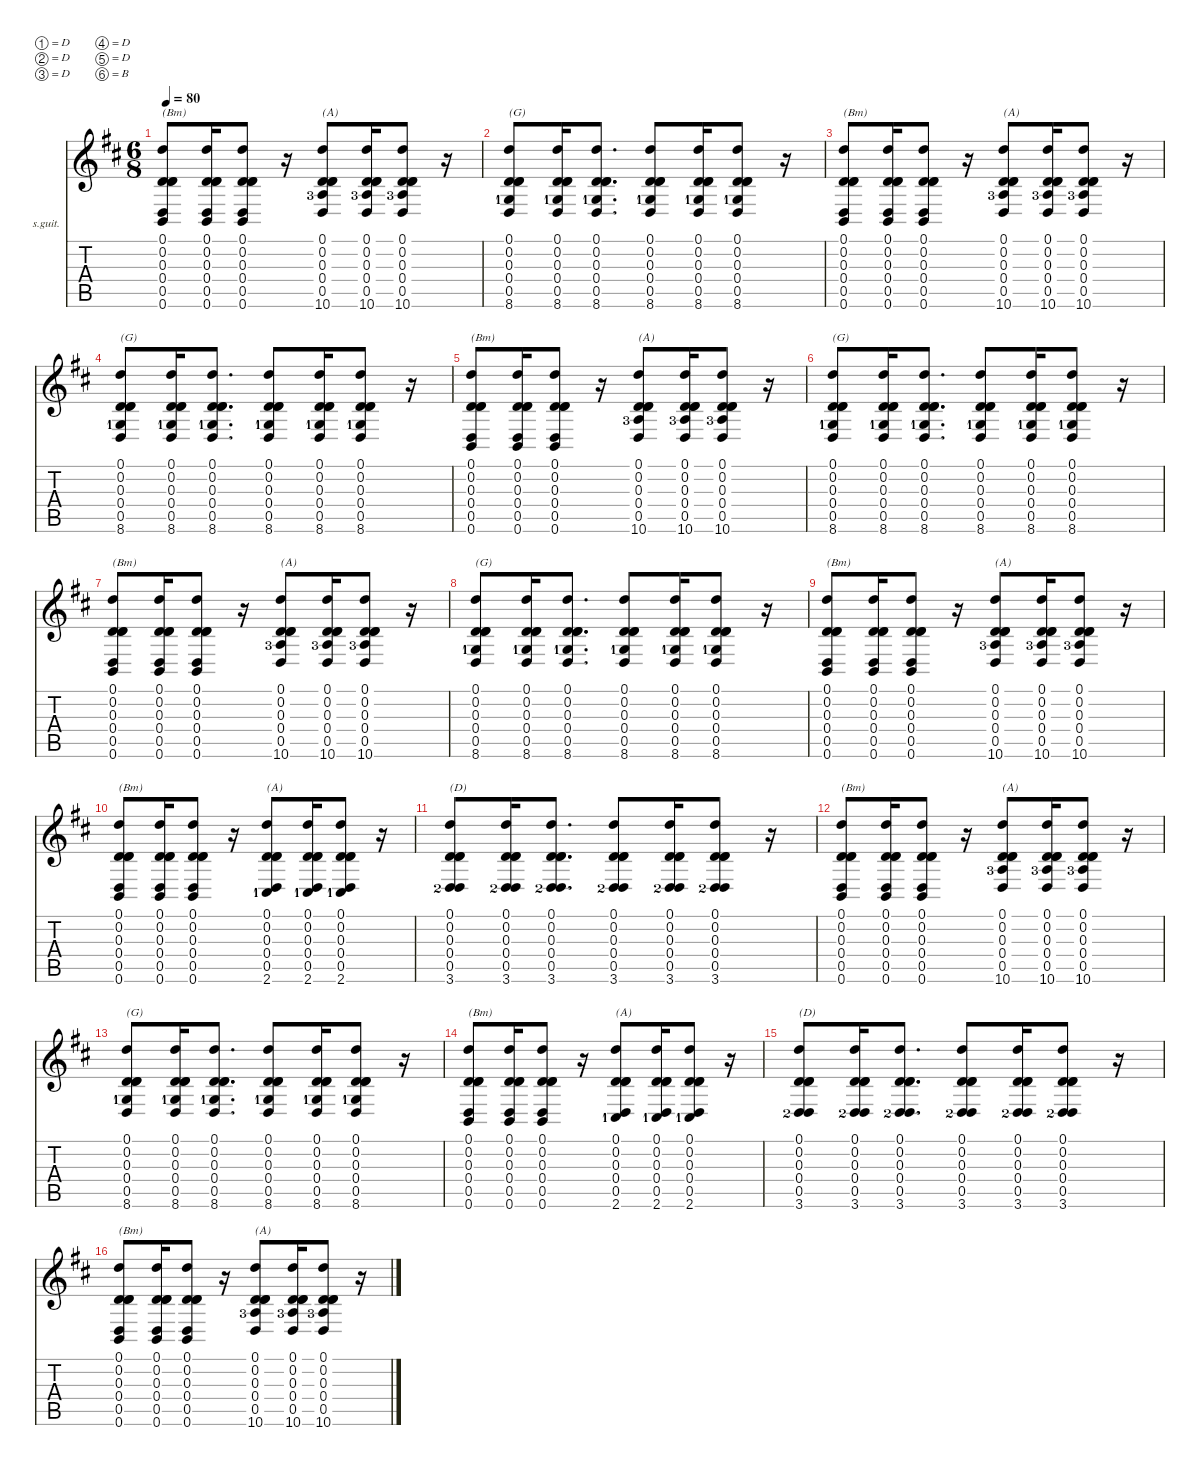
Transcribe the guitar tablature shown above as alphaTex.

\defaultSystemsLayout 4
\hideDynamics
\bracketExtendMode nobrackets
\firstSystemTrackNameOrientation horizontal
\otherSystemsTrackNameOrientation horizontal
\track ("full rhythm (alt tuning) 07" "s.guit.") {instrument acousticguitarsteel}
\staff {score tabs}
\tuning (D4 D3 D3 D3 D2 B1)
\ts (6 8)
\tempo 80
\clef g2
\ks bminor
(0.5{acc forcenatural} 0.4{acc forcenatural} 0.3{acc forcenatural} 0.2{acc forcenatural} 0.1{acc forcenatural} 0.6{acc forcenatural}).8{txt "(Bm)" dy mf beam Up} (0.5{acc forcenatural} 0.4{acc forcenatural} 0.3{acc forcenatural} 0.2{acc forcenatural} 0.1{acc forcenatural} 0.6{acc forcenatural}).16{beam Up} (0.5{acc forcenatural} 0.4{acc forcenatural} 0.3{acc forcenatural} 0.2{acc forcenatural} 0.1{acc forcenatural} 0.6{acc forcenatural}).8{beam Up} r.16{beam Up} (0.5{acc forcenatural} 0.4{acc forcenatural} 0.3{acc forcenatural} 0.2{acc forcenatural} 0.1{acc forcenatural} 10.6{lf 4 acc forcenatural}).8{txt "(A)" beam Up} (0.5{acc forcenatural} 0.4{acc forcenatural} 0.3{acc forcenatural} 0.2{acc forcenatural} 0.1{acc forcenatural} 10.6{lf 4 acc forcenatural}).16{beam Up} (0.5{acc forcenatural} 0.4{acc forcenatural} 0.3{acc forcenatural} 0.2{acc forcenatural} 0.1{acc forcenatural} 10.6{lf 4 acc forcenatural}).8{beam Up} r.16{beam Up} |
(8.6{lf 2 acc forcenatural} 0.5{acc forcenatural} 0.4{acc forcenatural} 0.3{acc forcenatural} 0.2{acc forcenatural} 0.1{acc forcenatural}).8{txt "(G)" beam Up} (8.6{lf 2 acc forcenatural} 0.5{acc forcenatural} 0.4{acc forcenatural} 0.3{acc forcenatural} 0.2{acc forcenatural} 0.1{acc forcenatural}).16{beam Up} (8.6{lf 2 acc forcenatural} 0.5{acc forcenatural} 0.4{acc forcenatural} 0.3{acc forcenatural} 0.2{acc forcenatural} 0.1{acc forcenatural}).8{d beam Up} (8.6{lf 2 acc forcenatural} 0.5{acc forcenatural} 0.4{acc forcenatural} 0.3{acc forcenatural} 0.2{acc forcenatural} 0.1{acc forcenatural}).8{beam Up} (8.6{lf 2 acc forcenatural} 0.5{acc forcenatural} 0.4{acc forcenatural} 0.3{acc forcenatural} 0.2{acc forcenatural} 0.1{acc forcenatural}).16{beam Up} (8.6{lf 2 acc forcenatural} 0.5{acc forcenatural} 0.4{acc forcenatural} 0.3{acc forcenatural} 0.2{acc forcenatural} 0.1{acc forcenatural}).8{beam Up} r.16{beam Up} |
(0.5{acc forcenatural} 0.4{acc forcenatural} 0.3{acc forcenatural} 0.2{acc forcenatural} 0.1{acc forcenatural} 0.6{acc forcenatural}).8{txt "(Bm)" beam Up} (0.5{acc forcenatural} 0.4{acc forcenatural} 0.3{acc forcenatural} 0.2{acc forcenatural} 0.1{acc forcenatural} 0.6{acc forcenatural}).16{beam Up} (0.5{acc forcenatural} 0.4{acc forcenatural} 0.3{acc forcenatural} 0.2{acc forcenatural} 0.1{acc forcenatural} 0.6{acc forcenatural}).8{beam Up} r.16{beam Up} (0.5{acc forcenatural} 0.4{acc forcenatural} 0.3{acc forcenatural} 0.2{acc forcenatural} 0.1{acc forcenatural} 10.6{lf 4 acc forcenatural}).8{txt "(A)" beam Up} (0.5{acc forcenatural} 0.4{acc forcenatural} 0.3{acc forcenatural} 0.2{acc forcenatural} 0.1{acc forcenatural} 10.6{lf 4 acc forcenatural}).16{beam Up} (0.5{acc forcenatural} 0.4{acc forcenatural} 0.3{acc forcenatural} 0.2{acc forcenatural} 0.1{acc forcenatural} 10.6{lf 4 acc forcenatural}).8{beam Up} r.16{beam Up} |
(8.6{lf 2 acc forcenatural} 0.5{acc forcenatural} 0.4{acc forcenatural} 0.3{acc forcenatural} 0.2{acc forcenatural} 0.1{acc forcenatural}).8{txt "(G)" beam Up} (8.6{lf 2 acc forcenatural} 0.5{acc forcenatural} 0.4{acc forcenatural} 0.3{acc forcenatural} 0.2{acc forcenatural} 0.1{acc forcenatural}).16{beam Up} (8.6{lf 2 acc forcenatural} 0.5{acc forcenatural} 0.4{acc forcenatural} 0.3{acc forcenatural} 0.2{acc forcenatural} 0.1{acc forcenatural}).8{d beam Up} (8.6{lf 2 acc forcenatural} 0.5{acc forcenatural} 0.4{acc forcenatural} 0.3{acc forcenatural} 0.2{acc forcenatural} 0.1{acc forcenatural}).8{beam Up} (8.6{lf 2 acc forcenatural} 0.5{acc forcenatural} 0.4{acc forcenatural} 0.3{acc forcenatural} 0.2{acc forcenatural} 0.1{acc forcenatural}).16{beam Up} (8.6{lf 2 acc forcenatural} 0.5{acc forcenatural} 0.4{acc forcenatural} 0.3{acc forcenatural} 0.2{acc forcenatural} 0.1{acc forcenatural}).8{beam Up} r.16{beam Up} |
(0.5{acc forcenatural} 0.4{acc forcenatural} 0.3{acc forcenatural} 0.2{acc forcenatural} 0.1{acc forcenatural} 0.6{acc forcenatural}).8{txt "(Bm)" beam Up} (0.5{acc forcenatural} 0.4{acc forcenatural} 0.3{acc forcenatural} 0.2{acc forcenatural} 0.1{acc forcenatural} 0.6{acc forcenatural}).16{beam Up} (0.5{acc forcenatural} 0.4{acc forcenatural} 0.3{acc forcenatural} 0.2{acc forcenatural} 0.1{acc forcenatural} 0.6{acc forcenatural}).8{beam Up} r.16{beam Up} (0.5{acc forcenatural} 0.4{acc forcenatural} 0.3{acc forcenatural} 0.2{acc forcenatural} 0.1{acc forcenatural} 10.6{lf 4 acc forcenatural}).8{txt "(A)" beam Up} (0.5{acc forcenatural} 0.4{acc forcenatural} 0.3{acc forcenatural} 0.2{acc forcenatural} 0.1{acc forcenatural} 10.6{lf 4 acc forcenatural}).16{beam Up} (0.5{acc forcenatural} 0.4{acc forcenatural} 0.3{acc forcenatural} 0.2{acc forcenatural} 0.1{acc forcenatural} 10.6{lf 4 acc forcenatural}).8{beam Up} r.16{beam Up} |
(8.6{lf 2 acc forcenatural} 0.5{acc forcenatural} 0.4{acc forcenatural} 0.3{acc forcenatural} 0.2{acc forcenatural} 0.1{acc forcenatural}).8{txt "(G)" beam Up} (8.6{lf 2 acc forcenatural} 0.5{acc forcenatural} 0.4{acc forcenatural} 0.3{acc forcenatural} 0.2{acc forcenatural} 0.1{acc forcenatural}).16{beam Up} (8.6{lf 2 acc forcenatural} 0.5{acc forcenatural} 0.4{acc forcenatural} 0.3{acc forcenatural} 0.2{acc forcenatural} 0.1{acc forcenatural}).8{d beam Up} (8.6{lf 2 acc forcenatural} 0.5{acc forcenatural} 0.4{acc forcenatural} 0.3{acc forcenatural} 0.2{acc forcenatural} 0.1{acc forcenatural}).8{beam Up} (8.6{lf 2 acc forcenatural} 0.5{acc forcenatural} 0.4{acc forcenatural} 0.3{acc forcenatural} 0.2{acc forcenatural} 0.1{acc forcenatural}).16{beam Up} (8.6{lf 2 acc forcenatural} 0.5{acc forcenatural} 0.4{acc forcenatural} 0.3{acc forcenatural} 0.2{acc forcenatural} 0.1{acc forcenatural}).8{beam Up} r.16{beam Up} |
(0.5{acc forcenatural} 0.4{acc forcenatural} 0.3{acc forcenatural} 0.2{acc forcenatural} 0.1{acc forcenatural} 0.6{acc forcenatural}).8{txt "(Bm)" beam Up} (0.5{acc forcenatural} 0.4{acc forcenatural} 0.3{acc forcenatural} 0.2{acc forcenatural} 0.1{acc forcenatural} 0.6{acc forcenatural}).16{beam Up} (0.5{acc forcenatural} 0.4{acc forcenatural} 0.3{acc forcenatural} 0.2{acc forcenatural} 0.1{acc forcenatural} 0.6{acc forcenatural}).8{beam Up} r.16{beam Up} (0.5{acc forcenatural} 0.4{acc forcenatural} 0.3{acc forcenatural} 0.2{acc forcenatural} 0.1{acc forcenatural} 10.6{lf 4 acc forcenatural}).8{txt "(A)" beam Up} (0.5{acc forcenatural} 0.4{acc forcenatural} 0.3{acc forcenatural} 0.2{acc forcenatural} 0.1{acc forcenatural} 10.6{lf 4 acc forcenatural}).16{beam Up} (0.5{acc forcenatural} 0.4{acc forcenatural} 0.3{acc forcenatural} 0.2{acc forcenatural} 0.1{acc forcenatural} 10.6{lf 4 acc forcenatural}).8{beam Up} r.16{beam Up} |
(8.6{lf 2 acc forcenatural} 0.5{acc forcenatural} 0.4{acc forcenatural} 0.3{acc forcenatural} 0.2{acc forcenatural} 0.1{acc forcenatural}).8{txt "(G)" beam Up} (8.6{lf 2 acc forcenatural} 0.5{acc forcenatural} 0.4{acc forcenatural} 0.3{acc forcenatural} 0.2{acc forcenatural} 0.1{acc forcenatural}).16{beam Up} (8.6{lf 2 acc forcenatural} 0.5{acc forcenatural} 0.4{acc forcenatural} 0.3{acc forcenatural} 0.2{acc forcenatural} 0.1{acc forcenatural}).8{d beam Up} (8.6{lf 2 acc forcenatural} 0.5{acc forcenatural} 0.4{acc forcenatural} 0.3{acc forcenatural} 0.2{acc forcenatural} 0.1{acc forcenatural}).8{beam Up} (8.6{lf 2 acc forcenatural} 0.5{acc forcenatural} 0.4{acc forcenatural} 0.3{acc forcenatural} 0.2{acc forcenatural} 0.1{acc forcenatural}).16{beam Up} (8.6{lf 2 acc forcenatural} 0.5{acc forcenatural} 0.4{acc forcenatural} 0.3{acc forcenatural} 0.2{acc forcenatural} 0.1{acc forcenatural}).8{beam Up} r.16{beam Up} |
(0.5{acc forcenatural} 0.4{acc forcenatural} 0.3{acc forcenatural} 0.2{acc forcenatural} 0.1{acc forcenatural} 0.6{acc forcenatural}).8{txt "(Bm)" beam Up} (0.5{acc forcenatural} 0.4{acc forcenatural} 0.3{acc forcenatural} 0.2{acc forcenatural} 0.1{acc forcenatural} 0.6{acc forcenatural}).16{beam Up} (0.5{acc forcenatural} 0.4{acc forcenatural} 0.3{acc forcenatural} 0.2{acc forcenatural} 0.1{acc forcenatural} 0.6{acc forcenatural}).8{beam Up} r.16{beam Up} (0.5{acc forcenatural} 0.4{acc forcenatural} 0.3{acc forcenatural} 0.2{acc forcenatural} 0.1{acc forcenatural} 10.6{lf 4 acc forcenatural}).8{txt "(A)" beam Up} (0.5{acc forcenatural} 0.4{acc forcenatural} 0.3{acc forcenatural} 0.2{acc forcenatural} 0.1{acc forcenatural} 10.6{lf 4 acc forcenatural}).16{beam Up} (0.5{acc forcenatural} 0.4{acc forcenatural} 0.3{acc forcenatural} 0.2{acc forcenatural} 0.1{acc forcenatural} 10.6{lf 4 acc forcenatural}).8{beam Up} r.16{beam Up} |
(0.5{acc forcenatural} 0.4{acc forcenatural} 0.3{acc forcenatural} 0.2{acc forcenatural} 0.1{acc forcenatural} 0.6{acc forcenatural}).8{txt "(Bm)" beam Up} (0.5{acc forcenatural} 0.4{acc forcenatural} 0.3{acc forcenatural} 0.2{acc forcenatural} 0.1{acc forcenatural} 0.6{acc forcenatural}).16{beam Up} (0.5{acc forcenatural} 0.4{acc forcenatural} 0.3{acc forcenatural} 0.2{acc forcenatural} 0.1{acc forcenatural} 0.6{acc forcenatural}).8{beam Up} r.16{beam Up} (2.6{lf 2 acc #} 0.5{acc forcenatural} 0.4{acc forcenatural} 0.3{acc forcenatural} 0.2{acc forcenatural} 0.1{acc forcenatural}).8{txt "(A)" beam Up} (2.6{lf 2 acc #} 0.5{acc forcenatural} 0.4{acc forcenatural} 0.3{acc forcenatural} 0.2{acc forcenatural} 0.1{acc forcenatural}).16{beam Up} (2.6{lf 2 acc #} 0.5{acc forcenatural} 0.4{acc forcenatural} 0.3{acc forcenatural} 0.2{acc forcenatural} 0.1{acc forcenatural}).8{beam Up} r.16{beam Up} |
(3.6{lf 3 acc forcenatural} 0.5{acc forcenatural} 0.4{acc forcenatural} 0.3{acc forcenatural} 0.2{acc forcenatural} 0.1{acc forcenatural}).8{txt "(D)" beam Up} (3.6{lf 3 acc forcenatural} 0.5{acc forcenatural} 0.4{acc forcenatural} 0.3{acc forcenatural} 0.2{acc forcenatural} 0.1{acc forcenatural}).16{beam Up} (3.6{lf 3 acc forcenatural} 0.5{acc forcenatural} 0.4{acc forcenatural} 0.3{acc forcenatural} 0.2{acc forcenatural} 0.1{acc forcenatural}).8{d beam Up} (3.6{lf 3 acc forcenatural} 0.5{acc forcenatural} 0.4{acc forcenatural} 0.3{acc forcenatural} 0.2{acc forcenatural} 0.1{acc forcenatural}).8{beam Up} (3.6{lf 3 acc forcenatural} 0.5{acc forcenatural} 0.4{acc forcenatural} 0.3{acc forcenatural} 0.2{acc forcenatural} 0.1{acc forcenatural}).16{beam Up} (3.6{lf 3 acc forcenatural} 0.5{acc forcenatural} 0.4{acc forcenatural} 0.3{acc forcenatural} 0.2{acc forcenatural} 0.1{acc forcenatural}).8{beam Up} r.16{beam Up} |
(0.5{acc forcenatural} 0.4{acc forcenatural} 0.3{acc forcenatural} 0.2{acc forcenatural} 0.1{acc forcenatural} 0.6{acc forcenatural}).8{txt "(Bm)" beam Up} (0.5{acc forcenatural} 0.4{acc forcenatural} 0.3{acc forcenatural} 0.2{acc forcenatural} 0.1{acc forcenatural} 0.6{acc forcenatural}).16{beam Up} (0.5{acc forcenatural} 0.4{acc forcenatural} 0.3{acc forcenatural} 0.2{acc forcenatural} 0.1{acc forcenatural} 0.6{acc forcenatural}).8{beam Up} r.16{beam Up} (0.5{acc forcenatural} 0.4{acc forcenatural} 0.3{acc forcenatural} 0.2{acc forcenatural} 0.1{acc forcenatural} 10.6{lf 4 acc forcenatural}).8{txt "(A)" beam Up} (0.5{acc forcenatural} 0.4{acc forcenatural} 0.3{acc forcenatural} 0.2{acc forcenatural} 0.1{acc forcenatural} 10.6{lf 4 acc forcenatural}).16{beam Up} (0.5{acc forcenatural} 0.4{acc forcenatural} 0.3{acc forcenatural} 0.2{acc forcenatural} 0.1{acc forcenatural} 10.6{lf 4 acc forcenatural}).8{beam Up} r.16{beam Up} |
(8.6{lf 2 acc forcenatural} 0.5{acc forcenatural} 0.4{acc forcenatural} 0.3{acc forcenatural} 0.2{acc forcenatural} 0.1{acc forcenatural}).8{txt "(G)" beam Up} (8.6{lf 2 acc forcenatural} 0.5{acc forcenatural} 0.4{acc forcenatural} 0.3{acc forcenatural} 0.2{acc forcenatural} 0.1{acc forcenatural}).16{beam Up} (8.6{lf 2 acc forcenatural} 0.5{acc forcenatural} 0.4{acc forcenatural} 0.3{acc forcenatural} 0.2{acc forcenatural} 0.1{acc forcenatural}).8{d beam Up} (8.6{lf 2 acc forcenatural} 0.5{acc forcenatural} 0.4{acc forcenatural} 0.3{acc forcenatural} 0.2{acc forcenatural} 0.1{acc forcenatural}).8{beam Up} (8.6{lf 2 acc forcenatural} 0.5{acc forcenatural} 0.4{acc forcenatural} 0.3{acc forcenatural} 0.2{acc forcenatural} 0.1{acc forcenatural}).16{beam Up} (8.6{lf 2 acc forcenatural} 0.5{acc forcenatural} 0.4{acc forcenatural} 0.3{acc forcenatural} 0.2{acc forcenatural} 0.1{acc forcenatural}).8{beam Up} r.16{beam Up} |
(0.5{acc forcenatural} 0.4{acc forcenatural} 0.3{acc forcenatural} 0.2{acc forcenatural} 0.1{acc forcenatural} 0.6{acc forcenatural}).8{txt "(Bm)" beam Up} (0.5{acc forcenatural} 0.4{acc forcenatural} 0.3{acc forcenatural} 0.2{acc forcenatural} 0.1{acc forcenatural} 0.6{acc forcenatural}).16{beam Up} (0.5{acc forcenatural} 0.4{acc forcenatural} 0.3{acc forcenatural} 0.2{acc forcenatural} 0.1{acc forcenatural} 0.6{acc forcenatural}).8{beam Up} r.16{beam Up} (2.6{lf 2 acc #} 0.5{acc forcenatural} 0.4{acc forcenatural} 0.3{acc forcenatural} 0.2{acc forcenatural} 0.1{acc forcenatural}).8{txt "(A)" beam Up} (2.6{lf 2 acc #} 0.5{acc forcenatural} 0.4{acc forcenatural} 0.3{acc forcenatural} 0.2{acc forcenatural} 0.1{acc forcenatural}).16{beam Up} (2.6{lf 2 acc #} 0.5{acc forcenatural} 0.4{acc forcenatural} 0.3{acc forcenatural} 0.2{acc forcenatural} 0.1{acc forcenatural}).8{beam Up} r.16{beam Up} |
(3.6{lf 3 acc forcenatural} 0.5{acc forcenatural} 0.4{acc forcenatural} 0.3{acc forcenatural} 0.2{acc forcenatural} 0.1{acc forcenatural}).8{txt "(D)" beam Up} (3.6{lf 3 acc forcenatural} 0.5{acc forcenatural} 0.4{acc forcenatural} 0.3{acc forcenatural} 0.2{acc forcenatural} 0.1{acc forcenatural}).16{beam Up} (3.6{lf 3 acc forcenatural} 0.5{acc forcenatural} 0.4{acc forcenatural} 0.3{acc forcenatural} 0.2{acc forcenatural} 0.1{acc forcenatural}).8{d beam Up} (3.6{lf 3 acc forcenatural} 0.5{acc forcenatural} 0.4{acc forcenatural} 0.3{acc forcenatural} 0.2{acc forcenatural} 0.1{acc forcenatural}).8{beam Up} (3.6{lf 3 acc forcenatural} 0.5{acc forcenatural} 0.4{acc forcenatural} 0.3{acc forcenatural} 0.2{acc forcenatural} 0.1{acc forcenatural}).16{beam Up} (3.6{lf 3 acc forcenatural} 0.5{acc forcenatural} 0.4{acc forcenatural} 0.3{acc forcenatural} 0.2{acc forcenatural} 0.1{acc forcenatural}).8{beam Up} r.16{beam Up} |
(0.5{acc forcenatural} 0.4{acc forcenatural} 0.3{acc forcenatural} 0.2{acc forcenatural} 0.1{acc forcenatural} 0.6{acc forcenatural}).8{txt "(Bm)" beam Up} (0.5{acc forcenatural} 0.4{acc forcenatural} 0.3{acc forcenatural} 0.2{acc forcenatural} 0.1{acc forcenatural} 0.6{acc forcenatural}).16{beam Up} (0.5{acc forcenatural} 0.4{acc forcenatural} 0.3{acc forcenatural} 0.2{acc forcenatural} 0.1{acc forcenatural} 0.6{acc forcenatural}).8{beam Up} r.16{beam Up} (0.5{acc forcenatural} 0.4{acc forcenatural} 0.3{acc forcenatural} 0.2{acc forcenatural} 0.1{acc forcenatural} 10.6{lf 4 acc forcenatural}).8{txt "(A)" beam Up} (0.5{acc forcenatural} 0.4{acc forcenatural} 0.3{acc forcenatural} 0.2{acc forcenatural} 0.1{acc forcenatural} 10.6{lf 4 acc forcenatural}).16{beam Up} (0.5{acc forcenatural} 0.4{acc forcenatural} 0.3{acc forcenatural} 0.2{acc forcenatural} 0.1{acc forcenatural} 10.6{lf 4 acc forcenatural}).8{beam Up} r.16{beam Up}
